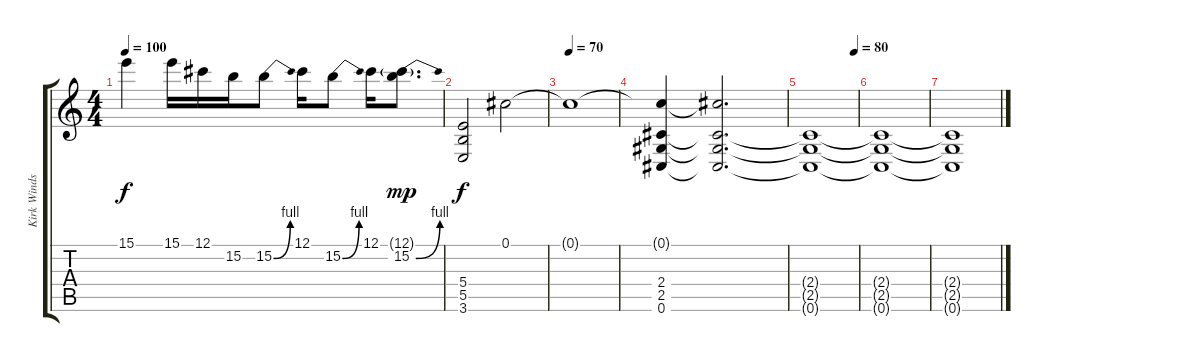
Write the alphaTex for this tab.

\track ("Kirk Windstein" "Kirk Winds") {instrument overdrivenguitar}
\staff {score tabs}
\tuning (Db4 Ab3 E3 B2 Gb2 Db2) {hide}
\ts (4 4)
\tempo 100
\clef g2
\ks c
15.1{t}.4{dy f} 15.1.16 12.1.16 15.2.16 15.2{be (bend 0 0 60 4)}.8 12.1.16 15.2{be (bend 0 0 60 4)}.8 12.1.16 (12.1{g} 15.2{be (bend 0 0 60 4)}).8{d dy mp} |
(5.4 5.5 3.6).2{dy f} 0.1.2 |
\tempo 70
0.1{t}.1 |
(0.1{t} 2.4 2.5 0.6).4 (0.1{t} 2.4{t} 2.5{t} 0.6{t}).2{d} |
\tempo (80 0.9375)
(2.4{t} 2.5{t} 0.6{t}).1 |
(2.4{t} 2.5{t} 0.6{t}).1 |
(2.4{t} 2.5{t} 0.6{t}).1
